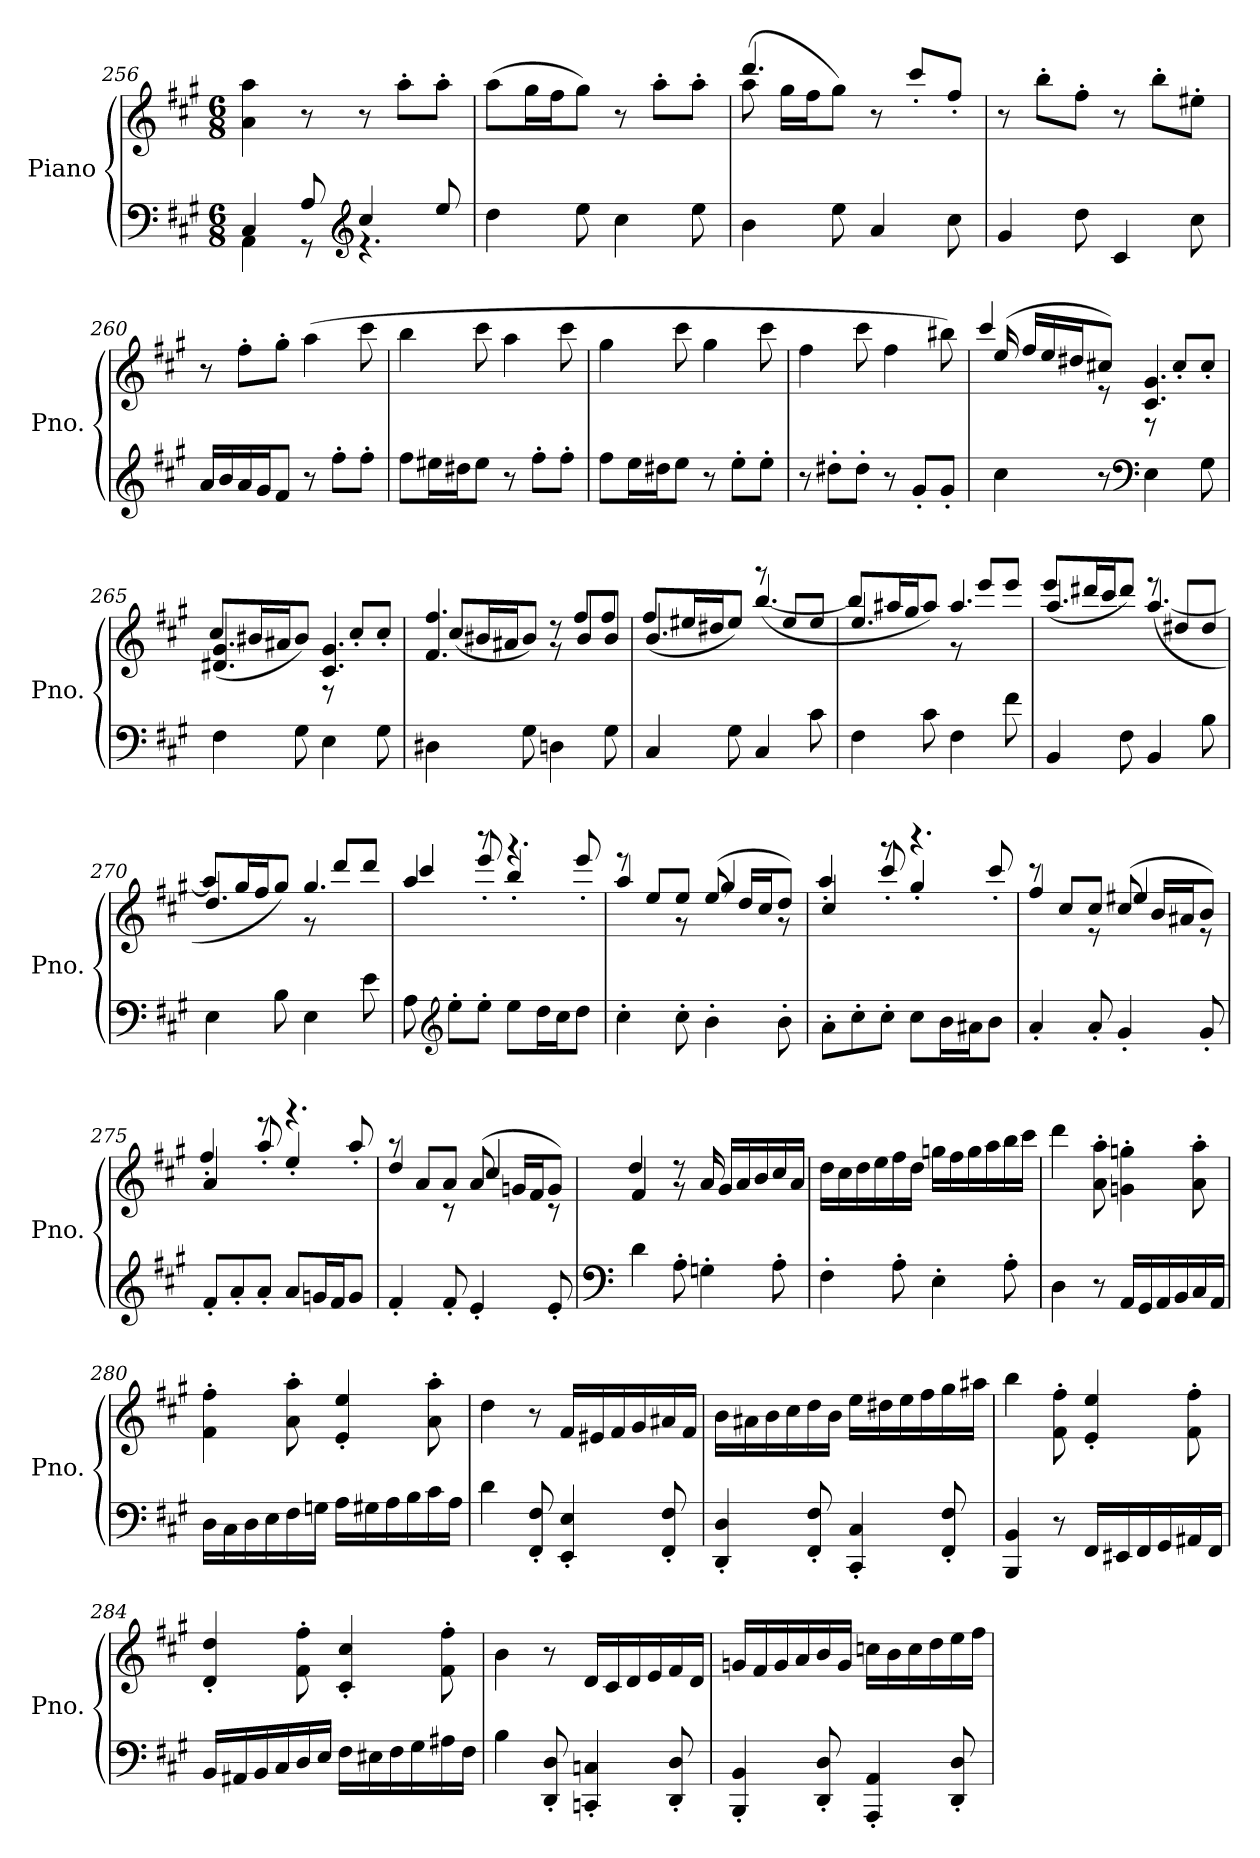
**kern	**kern
*part1	*part1
*staff2	*staff1
*I"Piano	*
*I'Pno.	*
*clefF4	*clefG2
*k[f#c#g#]	*k[f#c#g#]
*A:	*A:
*M6/8	*M6/8
=256	=256
*^	*
4C#/	4AA\	4a\ 4aa\
8A/	8r	8r
*clefG2	*	*
4cc#/	4.r	8r
.	.	8aa'\L
8ee/	.	8aa'\J
*v	*v	*
!!LO:PB:g=z
=257	=257
4dd\	(>8aa\L
.	16gg#\L
.	16ff#\J
8ee\	8gg#\J)
4cc#\	8r
.	8aa'\L
8ee\	8aa'\J
=258	=258
*	*^
4b\	(>8aa\	4.ddd/
.	16gg#\LL	.
.	16ff#\J	.
8ee\	8gg#\J)	.
4a/	8r	4.ryy
.	8ccc#'/L	.
8cc#\	8ff#'/J	.
*	*v	*v
=259	=259
4g#/	8r
.	8bb'\L
8dd\	8ff#'\J
4c#/	8r
.	8bb'\L
8cc#\	8ee#X'\J
=260	=260
16a/LL	8r
16b/	.
16a/	8ff#'\L
16g#/J	.
8f#/J	8gg#'\J
8r	(>4aa\
8ff#'\L	.
8ff#'\J	8ccc#\
=261	=261
8ff#\L	4bb\
16ee#X\L	.
16dd#X\J	.
8ee#\J	8ccc#\
8r	4aa\
8ff#'\L	.
8ff#'\J	8ccc#\
!!LO:LB:g=z
=262	=262
8ff#\L	4gg#\
16ee\L	.
16dd#X\J	.
8ee\J	8ccc#\
8r	4gg#\
8ee'\L	.
8ee'\J	8ccc#\
=263	=263
8r	4ff#\
8dd#X'\L	.
8dd#'\J	8ccc#\
8r	4ff#\
8g#'/L	.
8g#'/J	8bb#X\)
=264	=264
*	*^
4cc#\	(>16ee/	4ccc#/
.	16ff#/LL	.
.	16ee/	.
.	16dd#X/J	.
8r	8cc#X/J)	8r
*clefF4	*	*
4E\	4.c#/ 4.g#/	8r
.	.	8cc#'/L
8G#\	.	8cc#'/J
=265	=265	=265
4F#\	4.d#X/ 4.g#/	(>8cc#/L
.	.	16b#X/L
.	.	16a#X/J
8G#\	.	8b#/J)
4E\	4.c#/ 4.g#/	8r
.	.	8cc#'/L
8G#\	.	8cc#'/J
!!LO:LB:g=z	!!
=266	=266	=266
4D#X\	4.f#/ 4.ff#/	(>8cc#/L
.	.	16b#X/L
.	.	16a#X/J
8G#\	.	8b#/J)
4Dn\	8r	8r
.	8b#/L	8ff#/L
8G#\	8b#/J	8ff#/J
=267	=267	=267
4C#/	4.b/	(>8ff#/L
.	.	16ee#X/L
.	.	16dd#X/J
8G#\	.	8ee#/J)
4C#/	8r	(>[4.bb/
.	8ee#/L	.
8c#\	8ee#/J	.
=268	=268	=268
4F#\	4.ee/	8bb/L]
.	.	16aa#X/L
.	.	16gg#/J
8c#\	.	8aa#/J)
4F#\	4.aa#/	8r
.	.	8eee/L
8f#\	.	8eee/J
=269	=269	=269
4BB/	4.aa/	(>8eee/L
.	.	16ddd#X/L
.	.	16ccc#/J
8F#\	.	8ddd#/J)
4BB/	8r	(>[4.aa/
.	8dd#X/L	.
8B\	8dd#/J	.
!!LO:LB:g=z	!!
=270	=270	=270
4E\	4.dd/	8aa/L]
.	.	16gg#/L
.	.	16ff#/J
8B\	.	8gg#/J)
4E\	4.gg#/	8r
.	.	8ddd/L
8e\	.	8ddd/J
=271	=271	=271
8A\	4aa/	4ccc#/
*clefG2	*	*
8ee'\L	.	.
8ee'\J	8r	8eee'/
8ee\L	4.r	4bb'/
16dd\L	.	.
16cc#\J	.	.
8dd\J	.	8eee'/
=272	=272	=272
4cc#'\	8r	4aa/
.	8ee/L	.
8cc#'\	8ee/J	8r
4b'\	(>8ee/	4gg#/
.	16dd/LL	.
.	16cc#/J	.
8b'\	8dd/J)	8r
=273	=273	=273
8a'\L	4cc#/	4aa'/
8cc#'\	.	.
8cc#'\J	8r	8ccc#'/
8cc#\L	4.r	4gg#'/
16b\L	.	.
16a#X\J	.	.
8b\J	.	8ccc#'/
=274	=274	=274
4a'/	8r	4ff#/
.	8cc#/L	.
8a'/	8cc#/J	8r
4g#'/	(>8cc#/	4ee#X/
.	16b/LL	.
.	16a#X/J	.
8g#'/	8b/J)	8r
!!LO:LB:g=z	!!
=275	=275	=275
8f#'/L	4a/	4ff#'/
8a'/	.	.
8a'/J	8r	8aa'/
8a/L	4.r	4ee'/
16gn/L	.	.
16f#/J	.	.
8g/J	.	8aa'/
=276	=276	=276
4f#'/	8r	4dd/
.	8a/L	.
8f#'/	8a/J	8r
4e'/	(>8a/	4cc#/
.	16gn/LL	.
.	16f#/J	.
8e'/	8g/J)	8r
=277	=277	=277
*clefF4	*	*
4d\	4f#/	4dd/
8A'\	8r	8r
4Gn'\	16a/	4.ryy
.	16g#/LL	.
.	16a/	.
.	16b/	.
8A'\	16cc#/	.
.	16a/JJ	.
*	*v	*v
=278	=278
4F#'\	16dd\LL
.	16cc#\
.	16dd\
.	16ee\
8A'\	16ff#\
.	16dd\JJ
4E'\	16ggn\LL
.	16ff#\
.	16gg\
.	16aa\
8A'\	16bb\
.	16ccc#\JJ
!!LO:LB:g=z
=279	=279
4D\	4ddd\
8r	8a\' 8aa\'
16AA/LL	4gn\' 4ggn\'
16GG#/	.
16AA/	.
16BB/	.
16C#/	8a\' 8aa\'
16AA/JJ	.
=280	=280
16D\LL	4f#\' 4ff#\'
16C#\	.
16D\	.
16E\	.
16F#\	8a\' 8aa\'
16Gn\JJ	.
16A\LL	4e/' 4ee/'
16G#X\	.
16A\	.
16B\	.
16c#\	8a\' 8aa\'
16A\JJ	.
=281	=281
4d\	4dd\
8FF#/' 8F#/'	8r
4EE/' 4E/'	16f#/LL
.	16e#X/
.	16f#/
.	16g#/
8FF#/' 8F#/'	16a#X/
.	16f#/JJ
!!LO:PB:g=z
=282	=282
4DD/' 4D/'	16b\LL
.	16a#X\
.	16b\
.	16cc#\
8FF#/' 8F#/'	16dd\
.	16b\JJ
4CC#/' 4C#/'	16ee\LL
.	16dd#X\
.	16ee\
.	16ff#\
8FF#/' 8F#/'	16gg#\
.	16aa#X\JJ
=283	=283
4BBB/ 4BB/	4bb\
8r	8f#\' 8ff#\'
16FF#/LL	4e/' 4ee/'
16EE#X/	.
16FF#/	.
16GG#/	.
16AA#X/	8f#\' 8ff#\'
16FF#/JJ	.
=284	=284
16BB/LL	4d/' 4dd/'
16AA#X/	.
16BB/	.
16C#/	.
16D/	8f#\' 8ff#\'
16E/JJ	.
16F#\LL	4c#/' 4cc#/'
16E#X\	.
16F#\	.
16G#\	.
16A#X\	8f#\' 8ff#\'
16F#\JJ	.
!!LO:LB:g=z
=285	=285
4B\	4b\
8DD/' 8D/'	8r
4CCn/' 4Cn/'	16d/LL
.	16c#/
.	16d/
.	16e/
8DD/' 8D/'	16f#/
.	16d/JJ
=286	=286
4BBB/' 4BB/'	16gn/LL
.	16f#/
.	16g/
.	16a/
8DD/' 8D/'	16b/
.	16g/JJ
4AAA/' 4AA/'	16ccn\LL
.	16b\
.	16cc\
.	16dd\
8DD/' 8D/'	16ee\
.	16ff#\JJ
=	=
*-	*-
